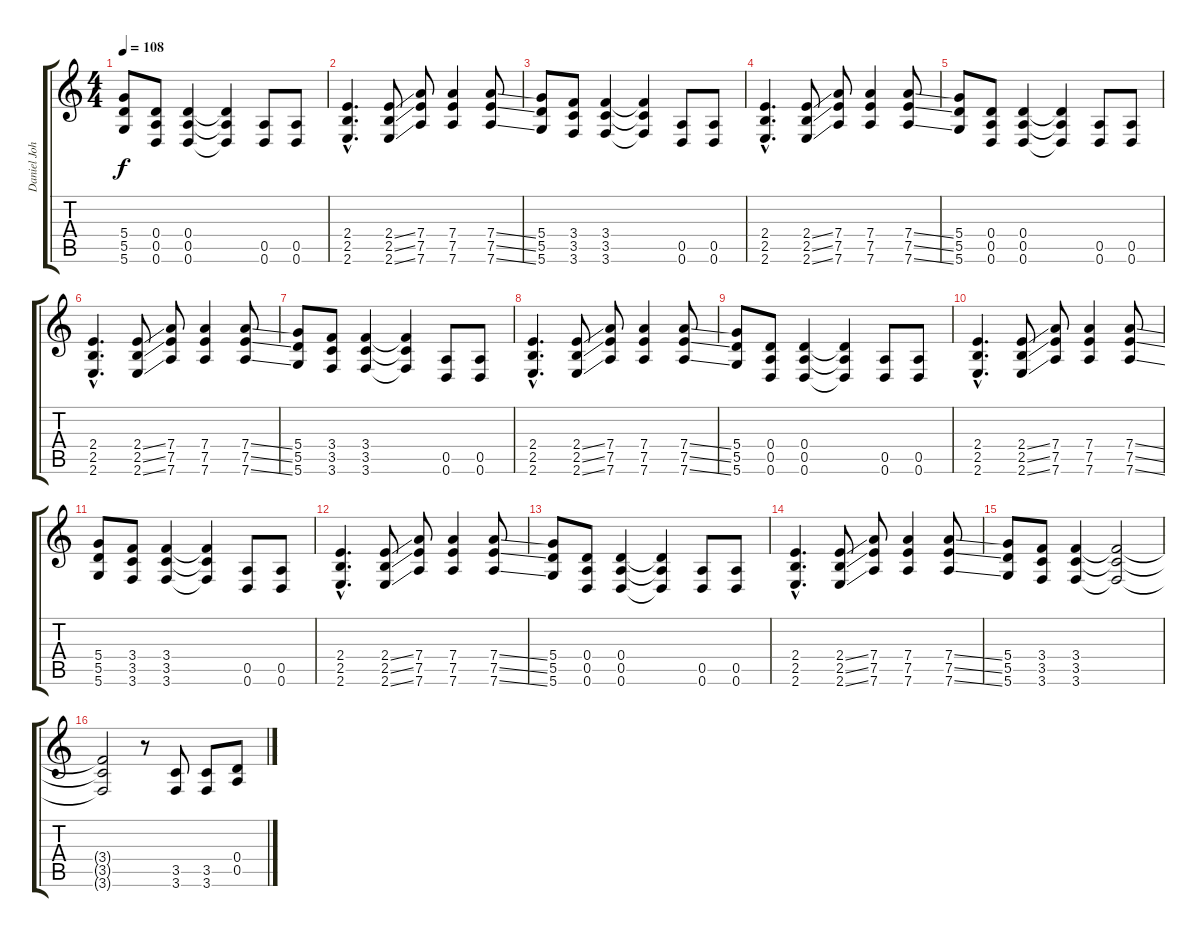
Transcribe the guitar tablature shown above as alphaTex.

\track ("Daniel Johns (Guitare 1)" "Daniel Joh") {instrument acousticguitarnylon}
\staff {score tabs}
\tuning (E4 B3 G3 D3 A2 D2) {hide}
\ts (4 4)
\tempo 108
\clef g2
\ks c
(5.4 5.5 5.6).8{dy f} (0.4 0.5 0.6).8 (0.4 0.5 0.6).4 (0.4{t} 0.5{t} 0.6{t}).4 (0.5 0.6).8 (0.5 0.6).8 |
(2.4{hac} 2.5{hac} 2.6{hac}).4{d} (2.4{ss} 2.5{ss} 2.6{ss}).8 (7.4 7.5 7.6).8 (7.4 7.5 7.6).4 (7.4{ss} 7.5{ss} 7.6{ss}).8 |
(5.4 5.5 5.6).8 (3.4 3.5 3.6).8 (3.4 3.5 3.6).4 (3.4{t} 3.5{t} 3.6{t}).4 (0.5 0.6).8 (0.5 0.6).8 |
(2.4{hac} 2.5{hac} 2.6{hac}).4{d} (2.4{ss} 2.5{ss} 2.6{ss}).8 (7.4 7.5 7.6).8 (7.4 7.5 7.6).4 (7.4{ss} 7.5{ss} 7.6{ss}).8 |
(5.4 5.5 5.6).8 (0.4 0.5 0.6).8 (0.4 0.5 0.6).4 (0.4{t} 0.5{t} 0.6{t}).4 (0.5 0.6).8 (0.5 0.6).8 |
(2.4{hac} 2.5{hac} 2.6{hac}).4{d} (2.4{ss} 2.5{ss} 2.6{ss}).8 (7.4 7.5 7.6).8 (7.4 7.5 7.6).4 (7.4{ss} 7.5{ss} 7.6{ss}).8 |
(5.4 5.5 5.6).8 (3.4 3.5 3.6).8 (3.4 3.5 3.6).4 (3.4{t} 3.5{t} 3.6{t}).4 (0.5 0.6).8 (0.5 0.6).8 |
(2.4{hac} 2.5{hac} 2.6{hac}).4{d} (2.4{ss} 2.5{ss} 2.6{ss}).8 (7.4 7.5 7.6).8 (7.4 7.5 7.6).4 (7.4{ss} 7.5{ss} 7.6{ss}).8 |
(5.4 5.5 5.6).8 (0.4 0.5 0.6).8 (0.4 0.5 0.6).4 (0.4{t} 0.5{t} 0.6{t}).4 (0.5 0.6).8 (0.5 0.6).8 |
(2.4{hac} 2.5{hac} 2.6{hac}).4{d} (2.4{ss} 2.5{ss} 2.6{ss}).8 (7.4 7.5 7.6).8 (7.4 7.5 7.6).4 (7.4{ss} 7.5{ss} 7.6{ss}).8 |
(5.4 5.5 5.6).8 (3.4 3.5 3.6).8 (3.4 3.5 3.6).4 (3.4{t} 3.5{t} 3.6{t}).4 (0.5 0.6).8 (0.5 0.6).8 |
(2.4{hac} 2.5{hac} 2.6{hac}).4{d} (2.4{ss} 2.5{ss} 2.6{ss}).8 (7.4 7.5 7.6).8 (7.4 7.5 7.6).4 (7.4{ss} 7.5{ss} 7.6{ss}).8 |
(5.4 5.5 5.6).8 (0.4 0.5 0.6).8 (0.4 0.5 0.6).4 (0.4{t} 0.5{t} 0.6{t}).4 (0.5 0.6).8 (0.5 0.6).8 |
(2.4{hac} 2.5{hac} 2.6{hac}).4{d} (2.4{ss} 2.5{ss} 2.6{ss}).8 (7.4 7.5 7.6).8 (7.4 7.5 7.6).4 (7.4{ss} 7.5{ss} 7.6{ss}).8 |
(5.4 5.5 5.6).8 (3.4 3.5 3.6).8 (3.4 3.5 3.6).4 (3.4{t} 3.5{t} 3.6{t}).2 |
(3.4{t} 3.5{t} 3.6{t}).2 r.8 (3.5 3.6).8 (3.5 3.6).8 (0.4 0.5).8
